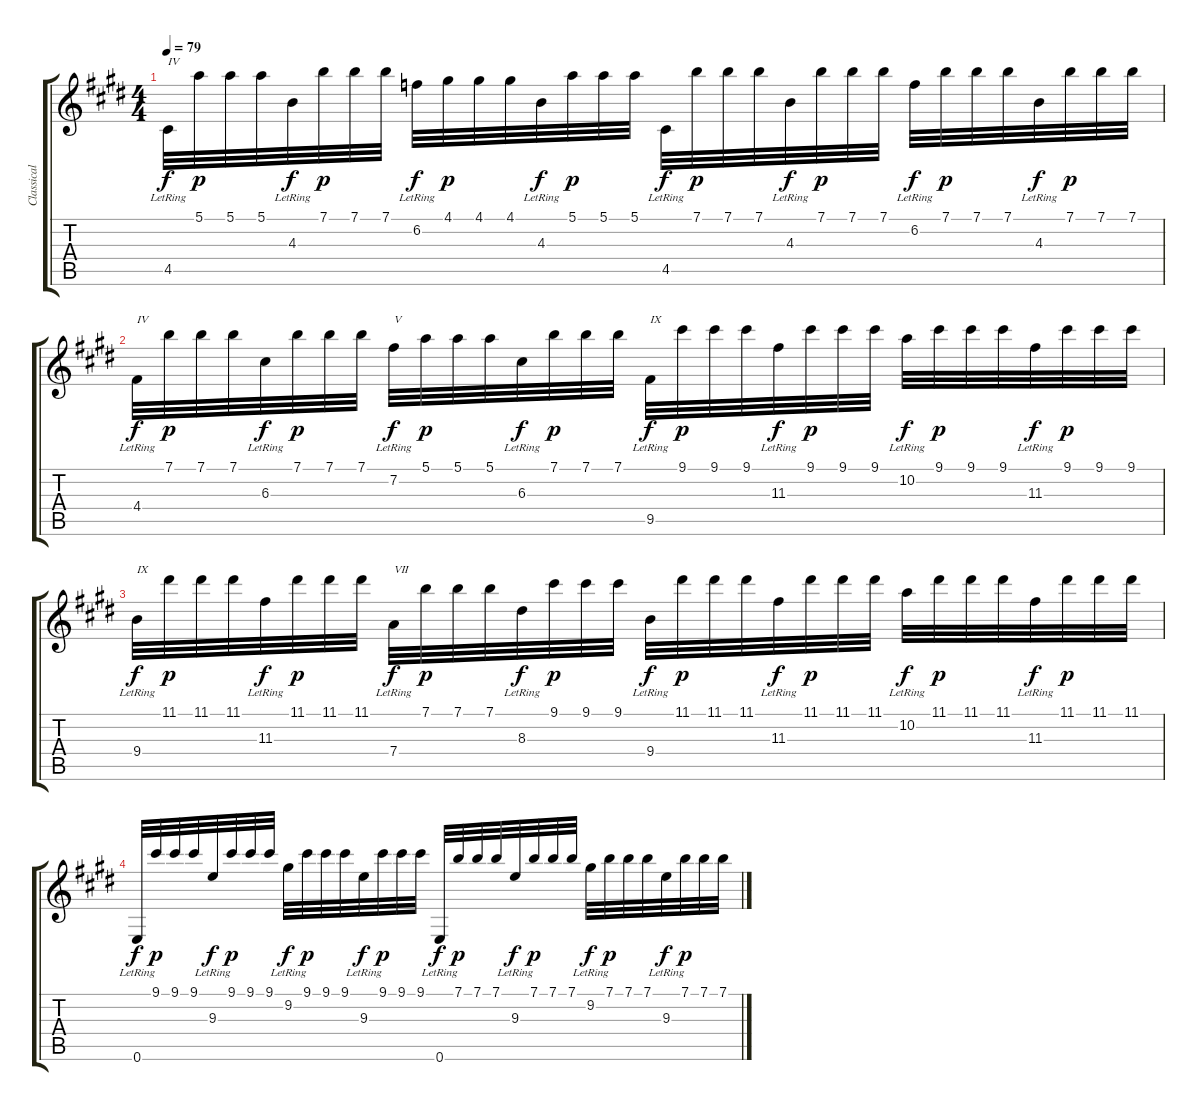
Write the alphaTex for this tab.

\track ("Classical guitar" "Classical ") {instrument acousticguitarnylon}
\staff {score tabs}
\tuning (E4 B3 G3 D3 A2 E2) {hide}
\ts (4 4)
\tempo 79
\clef g2
\ks c#minor
4.5{lr}.32{txt "IV" dy f} 5.1.32{dy p} 5.1.32 5.1.32 4.3{lr}.32{dy f} 7.1.32{dy p} 7.1.32 7.1.32 6.2{lr}.32{dy f} 4.1.32{dy p} 4.1.32 4.1.32 4.3{lr}.32{dy f} 5.1.32{dy p} 5.1.32 5.1.32 4.5{lr}.32{dy f} 7.1.32{dy p} 7.1.32 7.1.32 4.3{lr}.32{dy f} 7.1.32{dy p} 7.1.32 7.1.32 6.2{lr}.32{dy f} 7.1.32{dy p} 7.1.32 7.1.32 4.3{lr}.32{dy f} 7.1.32{dy p} 7.1.32 7.1.32 |
4.4{lr}.32{txt "IV" dy f} 7.1.32{dy p} 7.1.32 7.1.32 6.3{lr}.32{dy f} 7.1.32{dy p} 7.1.32 7.1.32 7.2{lr}.32{txt "V" dy f} 5.1.32{dy p} 5.1.32 5.1.32 6.3{lr}.32{dy f} 7.1.32{dy p} 7.1.32 7.1.32 9.5{lr}.32{txt "IX" dy f} 9.1.32{dy p} 9.1.32 9.1.32 11.3{lr}.32{dy f} 9.1.32{dy p} 9.1.32 9.1.32 10.2{lr}.32{dy f} 9.1.32{dy p} 9.1.32 9.1.32 11.3{lr}.32{dy f} 9.1.32{dy p} 9.1.32 9.1.32 |
9.4{lr}.32{txt "IX" dy f} 11.1.32{dy p} 11.1.32 11.1.32 11.3{lr}.32{dy f} 11.1.32{dy p} 11.1.32 11.1.32 7.4{lr}.32{txt "VII" dy f} 7.1.32{dy p} 7.1.32 7.1.32 8.3{lr}.32{dy f} 9.1.32{dy p} 9.1.32 9.1.32 9.4{lr}.32{dy f} 11.1.32{dy p} 11.1.32 11.1.32 11.3{lr}.32{dy f} 11.1.32{dy p} 11.1.32 11.1.32 10.2{lr}.32{dy f} 11.1.32{dy p} 11.1.32 11.1.32 11.3{lr}.32{dy f} 11.1.32{dy p} 11.1.32 11.1.32 |
0.6{lr}.32{dy f} 9.1.32{dy p} 9.1.32 9.1.32 9.3{lr}.32{dy f} 9.1.32{dy p} 9.1.32 9.1.32 9.2{lr}.32{dy f} 9.1.32{dy p} 9.1.32 9.1.32 9.3{lr}.32{dy f} 9.1.32{dy p} 9.1.32 9.1.32 0.6{lr}.32{dy f} 7.1.32{dy p} 7.1.32 7.1.32 9.3{lr}.32{dy f} 7.1.32{dy p} 7.1.32 7.1.32 9.2{lr}.32{dy f} 7.1.32{dy p} 7.1.32 7.1.32 9.3{lr}.32{dy f} 7.1.32{dy p} 7.1.32 7.1.32
